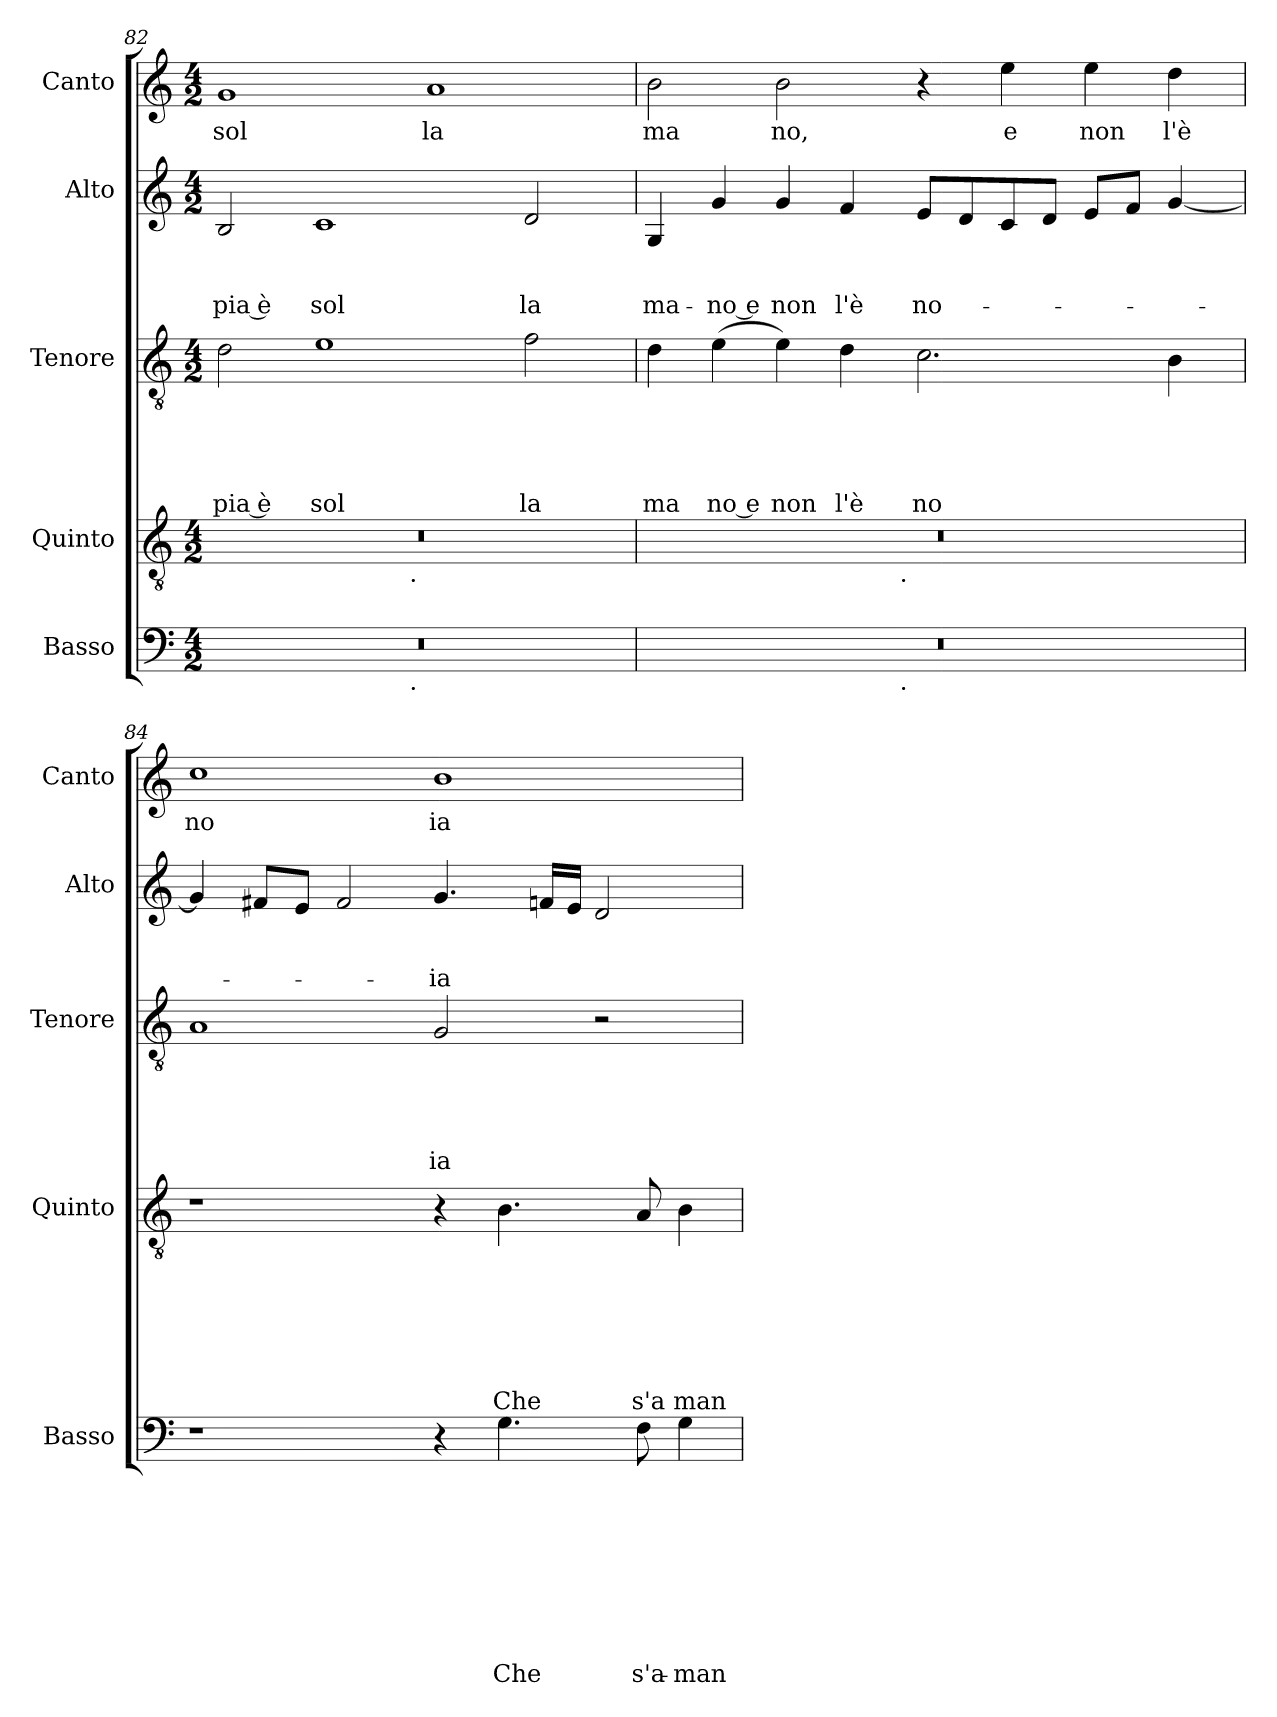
**kern	**text	**text	**text	**text	**text	**text	**text	**text	**text	**kern	**text	**text	**text	**text	**text	**text	**text	**kern	**text	**text	**text	**text	**text	**kern	**text	**text	**text	**kern	**text
*part5	*part5	*part5	*part5	*part5	*part5	*part5	*part5	*part5	*part5	*part4	*part4	*part4	*part4	*part4	*part4	*part4	*part4	*part3	*part3	*part3	*part3	*part3	*part3	*part2	*part2	*part2	*part2	*part1	*part1
*staff5	*staff5	*staff5	*staff5	*staff5	*staff5	*staff5	*staff5	*staff5	*staff5	*staff4	*staff4	*staff4	*staff4	*staff4	*staff4	*staff4	*staff4	*staff3	*staff3	*staff3	*staff3	*staff3	*staff3	*staff2	*staff2	*staff2	*staff2	*staff1	*staff1
*I"Basso	*	*	*	*	*	*	*	*	*	*I"Quinto	*	*	*	*	*	*	*	*I"Tenore	*	*	*	*	*	*I"Alto	*	*	*	*I"Canto	*
*I'Basso	*	*	*	*	*	*	*	*	*	*I'Quinto	*	*	*	*	*	*	*	*I'Tenore	*	*	*	*	*	*I'Alto	*	*	*	*I'Canto	*
*clefF4	*	*	*	*	*	*	*	*	*	*clefGv2	*	*	*	*	*	*	*	*clefGv2	*	*	*	*	*	*clefG2	*	*	*	*clefG2	*
*k[]	*	*	*	*	*	*	*	*	*	*k[]	*	*	*	*	*	*	*	*k[]	*	*	*	*	*	*k[]	*	*	*	*k[]	*
*C:	*	*	*	*	*	*	*	*	*	*C:	*	*	*	*	*	*	*	*C:	*	*	*	*	*	*C:	*	*	*	*C:	*
*M4/2	*	*	*	*	*	*	*	*	*	*M4/2	*	*	*	*	*	*	*	*M4/2	*	*	*	*	*	*M4/2	*	*	*	*M4/2	*
=82	=82	=82	=82	=82	=82	=82	=82	=82	=82	=82	=82	=82	=82	=82	=82	=82	=82	=82	=82	=82	=82	=82	=82	=82	=82	=82	=82	=82	=82
!	!	!	!	!	!	!	!	!	!	!	!	!	!	!	!	!	!	!	!	!	!	!	!LO:LY:b:rj	!	!	!	!LO:LY:b:rj	!	!LO:LY:b
*^	*	*	*	*	*	*	*	*	*	*^	*	*	*	*	*	*	*	*	*	*	*	*	*	*	*	*	*	*	*
0r	2ryy	.	.	.	.	.	.	.	.	.	0r	2ryy	.	.	.	.	.	.	.	2d\	.	.	.	.	pia è	2B/	.	.	-pia è	1g	sol
!	!	!	!	!	!	!	!	!	!	!	!	!	!	!	!	!	!	!	!	!	!	!	!	!	!LO:LY:b	!	!	!	!LO:LY:b	!	!
.	4...ryy	.	.	.	.	.	.	.	.	.	.	4...ryy	.	.	.	.	.	.	.	(1e	.	.	.	.	sol	1c	.	.	sol	.	.
!	!	!	!	!	!	!	!	!	!	!	!	!LO:TX:b:t=.	!	!	!	!	!	!	!	!	!	!	!	!	!	!	!	!	!	!	!
!	!LO:TX:b:t=.	!	!	!	!	!	!	!	!	!	!	!	!	!	!	!	!	!	!	!	!	!	!	!	!	!	!	!	!	!	!
.	1ryy	.	.	.	.	.	.	.	.	.	.	1ryy	.	.	.	.	.	.	.	.	.	.	.	.	.	.	.	.	.	.	.
!	!	!	!	!	!	!	!	!	!	!	!	!	!	!	!	!	!	!	!	!	!	!	!	!	!	!	!	!	!	!	!LO:LY:b
.	.	.	.	.	.	.	.	.	.	.	.	.	.	.	.	.	.	.	.	.	.	.	.	.	.	.	.	.	.	1a	la
!	!	!	!	!	!	!	!	!	!	!	!	!	!	!	!	!	!	!	!	!	!	!	!	!	!LO:LY:b	!	!	!	!LO:LY:b	!	!
.	.	.	.	.	.	.	.	.	.	.	.	.	.	.	.	.	.	.	.	2f\	.	.	.	.	la	2d/	.	.	la	.	.
.	32ryy	.	.	.	.	.	.	.	.	.	.	32ryy	.	.	.	.	.	.	.	.	.	.	.	.	.	.	.	.	.	.	.
=83	=83	=83	=83	=83	=83	=83	=83	=83	=83	=83	=83	=83	=83	=83	=83	=83	=83	=83	=83	=83	=83	=83	=83	=83	=83	=83	=83	=83	=83	=83	=83
!	!	!	!	!	!	!	!	!	!	!	!	!	!	!	!	!	!	!	!	!	!	!	!	!	!LO:LY:b	!	!	!	!LO:LY:b	!	!LO:LY:b
0r	2ryy	.	.	.	.	.	.	.	.	.	0r	2ryy	.	.	.	.	.	.	.	4d\	.	.	.	.	ma	4G/	.	.	ma-	2b\	ma
!	!	!	!	!	!	!	!	!	!	!	!	!	!	!	!	!	!	!	!	!	!	!	!	!	!LO:LY:b:rj	!	!	!	!LO:LY:b:rj	!	!
.	.	.	.	.	.	.	.	.	.	.	.	.	.	.	.	.	.	.	.	(<4e\	.	.	.	.	no e	4g/	.	.	-no e	.	.
!	!	!	!	!	!	!	!	!	!	!	!	!	!	!	!	!	!	!	!	!	!	!	!	!	!LO:LY:b	!	!	!	!LO:LY:b	!	!LO:LY:b
.	4...ryy	.	.	.	.	.	.	.	.	.	.	4...ryy	.	.	.	.	.	.	.	4e\)	.	.	.	.	non	4g/	.	.	non	2b\	no,
!	!	!	!	!	!	!	!	!	!	!	!	!	!	!	!	!	!	!	!	!	!	!	!	!	!LO:LY:b	!	!	!	!LO:LY:b	!	!
.	.	.	.	.	.	.	.	.	.	.	.	.	.	.	.	.	.	.	.	4d\	.	.	.	.	l'è	4f/	.	.	l'è	.	.
!	!	!	!	!	!	!	!	!	!	!	!	!LO:TX:b:t=.	!	!	!	!	!	!	!	!	!	!	!	!	!	!	!	!	!	!	!
!	!LO:TX:b:t=.	!	!	!	!	!	!	!	!	!	!	!	!	!	!	!	!	!	!	!	!	!	!	!	!	!	!	!	!	!	!
.	1ryy	.	.	.	.	.	.	.	.	.	.	1ryy	.	.	.	.	.	.	.	.	.	.	.	.	.	.	.	.	.	.	.
!	!	!	!	!	!	!	!	!	!	!	!	!	!	!	!	!	!	!	!	!	!	!	!	!	!LO:LY:b	!	!	!	!LO:LY:b	!	!
.	.	.	.	.	.	.	.	.	.	.	.	.	.	.	.	.	.	.	.	2.c\	.	.	.	.	no	8e/L	.	.	no-	4r	.
.	.	.	.	.	.	.	.	.	.	.	.	.	.	.	.	.	.	.	.	.	.	.	.	.	.	8d/	.	.	.	.	.
!	!	!	!	!	!	!	!	!	!	!	!	!	!	!	!	!	!	!	!	!	!	!	!	!	!	!	!	!	!	!	!LO:LY:b
.	.	.	.	.	.	.	.	.	.	.	.	.	.	.	.	.	.	.	.	.	.	.	.	.	.	8c/	.	.	.	4ee\	e
.	.	.	.	.	.	.	.	.	.	.	.	.	.	.	.	.	.	.	.	.	.	.	.	.	.	8d/J	.	.	.	.	.
!	!	!	!	!	!	!	!	!	!	!	!	!	!	!	!	!	!	!	!	!	!	!	!	!	!	!	!	!	!	!	!LO:LY:b
.	.	.	.	.	.	.	.	.	.	.	.	.	.	.	.	.	.	.	.	.	.	.	.	.	.	8e/L	.	.	.	4ee\	non
.	.	.	.	.	.	.	.	.	.	.	.	.	.	.	.	.	.	.	.	.	.	.	.	.	.	8f/J	.	.	.	.	.
!	!	!	!	!	!	!	!	!	!	!	!	!	!	!	!	!	!	!	!	!	!	!	!	!	!	!	!	!	!	!	!LO:LY:b
.	.	.	.	.	.	.	.	.	.	.	.	.	.	.	.	.	.	.	.	4B\	.	.	.	.	.	[<4g/	.	.	.	4dd\	l'è
.	32ryy	.	.	.	.	.	.	.	.	.	.	32ryy	.	.	.	.	.	.	.	.	.	.	.	.	.	.	.	.	.	.	.
!!LO:LB:g=z
=84	=84	=84	=84	=84	=84	=84	=84	=84	=84	=84	=84	=84	=84	=84	=84	=84	=84	=84	=84	=84	=84	=84	=84	=84	=84	=84	=84	=84	=84	=84	=84
!	!	!	!	!	!	!	!	!	!	!	!	!	!	!	!	!	!	!	!	!	!	!	!	!	!	!	!	!	!	!	!LO:LY:b
*v	*v	*	*	*	*	*	*	*	*	*	*	*	*	*	*	*	*	*	*	*	*	*	*	*	*	*	*	*	*	*	*
*	*	*	*	*	*	*	*	*	*	*v	*v	*	*	*	*	*	*	*	*	*	*	*	*	*	*	*	*	*	*	*
1r	.	.	.	.	.	.	.	.	.	1r	.	.	.	.	.	.	.	1A	.	.	.	.	.	4g/]	.	.	.	1cc	no
.	.	.	.	.	.	.	.	.	.	.	.	.	.	.	.	.	.	.	.	.	.	.	.	8f#X/L	.	.	.	.	.
.	.	.	.	.	.	.	.	.	.	.	.	.	.	.	.	.	.	.	.	.	.	.	.	8e/J	.	.	.	.	.
.	.	.	.	.	.	.	.	.	.	.	.	.	.	.	.	.	.	.	.	.	.	.	.	2f#/	.	.	.	.	.
!	!	!	!	!	!	!	!	!	!	!	!	!	!	!	!	!	!	!	!	!	!	!	!LO:LY:b	!	!	!	!LO:LY:b	!	!LO:LY:b
4r	.	.	.	.	.	.	.	.	.	4r	.	.	.	.	.	.	.	2G/	.	.	.	.	ia	4.g/	.	.	-ia	1b	ia
!	!	!	!	!	!	!	!	!	!LO:LY:b	!	!	!	!	!	!	!	!LO:LY:b	!	!	!	!	!	!	!	!	!	!	!	!
4.G\	.	.	.	.	.	.	.	.	Che	4.B\	.	.	.	.	.	.	Che	.	.	.	.	.	.	.	.	.	.	.	.
.	.	.	.	.	.	.	.	.	.	.	.	.	.	.	.	.	.	.	.	.	.	.	.	16fn/LL	.	.	.	.	.
.	.	.	.	.	.	.	.	.	.	.	.	.	.	.	.	.	.	.	.	.	.	.	.	16e/JJ	.	.	.	.	.
.	.	.	.	.	.	.	.	.	.	.	.	.	.	.	.	.	.	2r	.	.	.	.	.	2d/	.	.	.	.	.
!	!	!	!	!	!	!	!	!	!LO:LY:b	!	!	!	!	!	!	!	!LO:LY:b	!	!	!	!	!	!	!	!	!	!	!	!
8F\	.	.	.	.	.	.	.	.	s'a-	8A/	.	.	.	.	.	.	s'a	.	.	.	.	.	.	.	.	.	.	.	.
!	!	!	!	!	!	!	!	!	!LO:LY:b	!	!	!	!	!	!	!	!LO:LY:b	!	!	!	!	!	!	!	!	!	!	!	!
4G\	.	.	.	.	.	.	.	.	-man-	4B\	.	.	.	.	.	.	man	.	.	.	.	.	.	.	.	.	.	.	.
=	=	=	=	=	=	=	=	=	=	=	=	=	=	=	=	=	=	=	=	=	=	=	=	=	=	=	=	=	=
*-	*-	*-	*-	*-	*-	*-	*-	*-	*-	*-	*-	*-	*-	*-	*-	*-	*-	*-	*-	*-	*-	*-	*-	*-	*-	*-	*-	*-	*-
